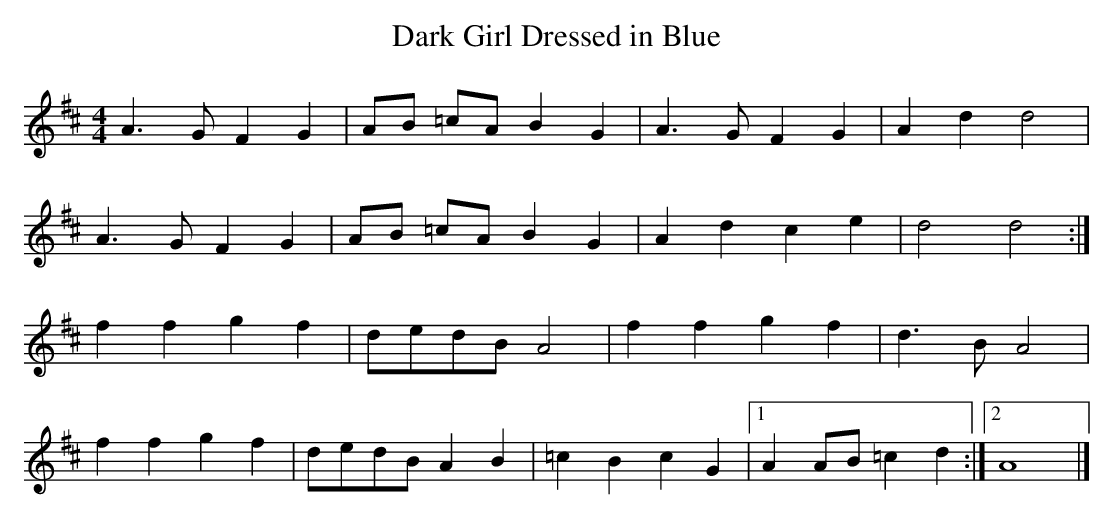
X:1
T:Dark Girl Dressed in Blue
M:4/4
L:1/8
K:D
A3G F2G2|AB =cA B2G2|A3G F2G2|A2d2d4|
A3G F2G2|AB =cA B2G2|A2d2c2e2|d4d4:|
f2f2g2f2|dedB A4|f2f2g2f2|d3B A4|
f2f2g2f2|dedB A2B2|=c2B2c2G2|[1A2AB =c2d2:|[2A8|]
